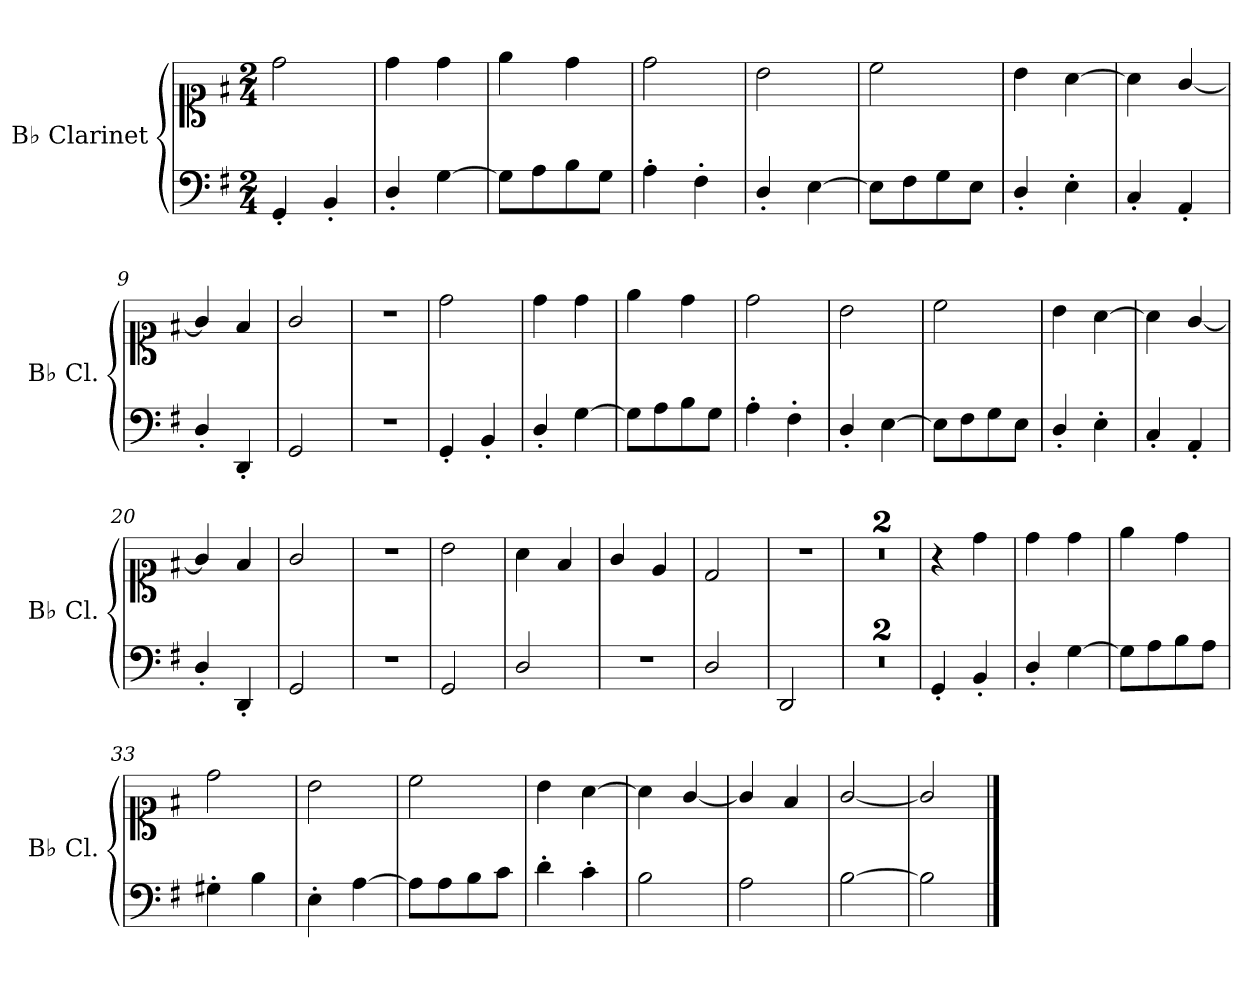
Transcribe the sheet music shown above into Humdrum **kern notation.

**kern	**kern
*part1	*part1
*staff2	*staff1
*I"B♭ Clarinet	*
*I'B♭ Cl.	*
*clefF4	*clefC1
*ITrd1c2	*ITrd1c2
*k[b-]	*k[b-]
*M2/4	*M2/4
=1	=1
4FF'/	2cc\
4AA'/	.
=2	=2
4C'/	4cc\
[4F\	4cc\
=3	=3
8F\L]	4dd\
8G\	.
8A\	4cc\
8F\J	.
=4	=4
4G'\	2cc\
4E'\	.
=5	=5
4C'/	2a\
[4D\	.
=6	=6
8D\L]	2b-\
8E\	.
8F\	.
8D\J	.
=7	=7
4C'/	4a\
4D'\	[4g\
=8	=8
4BB-'/	4g\]
4GG'/	[4f/
=9	=9
4C'/	4f/]
4CC'/	4e/
=10	=10
2FF/	2f/
=11	=11
2r	2r
=12	=12
4FF'/	2cc\
4AA'/	.
=13	=13
4C'/	4cc\
[4F\	4cc\
=14	=14
8F\L]	4dd\
8G\	.
8A\	4cc\
8F\J	.
=15	=15
4G'\	2cc\
4E'\	.
=16	=16
4C'/	2a\
[4D\	.
=17	=17
8D\L]	2b-\
8E\	.
8F\	.
8D\J	.
=18	=18
4C'/	4a\
4D'\	[4g\
=19	=19
4BB-'/	4g\]
4GG'/	[4f/
=20	=20
4C'/	4f/]
4CC'/	4e/
=21	=21
2FF/	2f/
=22	=22
2r	2r
=23	=23
2FF/	2a\
=24	=24
2C/	4g\
.	4e/
=25	=25
2r	4f/
.	4d/
=26	=26
2C/	2c/
=27	=27
2CC/	2r
=28	=28
2r	2r
=29	=29
2r	2r
=30	=30
4FF'/	4r
4AA'/	4cc\
=31	=31
4C'/	4cc\
[4F\	4cc\
=32	=32
8F\L]	4dd\
8G\	.
8A\	4cc\
8G\J	.
=33	=33
4F#X'\	2cc\
4A\	.
=34	=34
4D'\	2a\
[4G\	.
=35	=35
8G\L]	2b-\
8G\	.
8A\	.
8B-\J	.
=36	=36
4c'\	4a\
4B-'\	[4g\
=37	=37
2A\	4g\]
.	[4f/
=38	=38
2G\	4f/]
.	4e/
=39	=39
[2A\	[2f/
=40	=40
2A\]	2f/]
==	==
*-	*-
